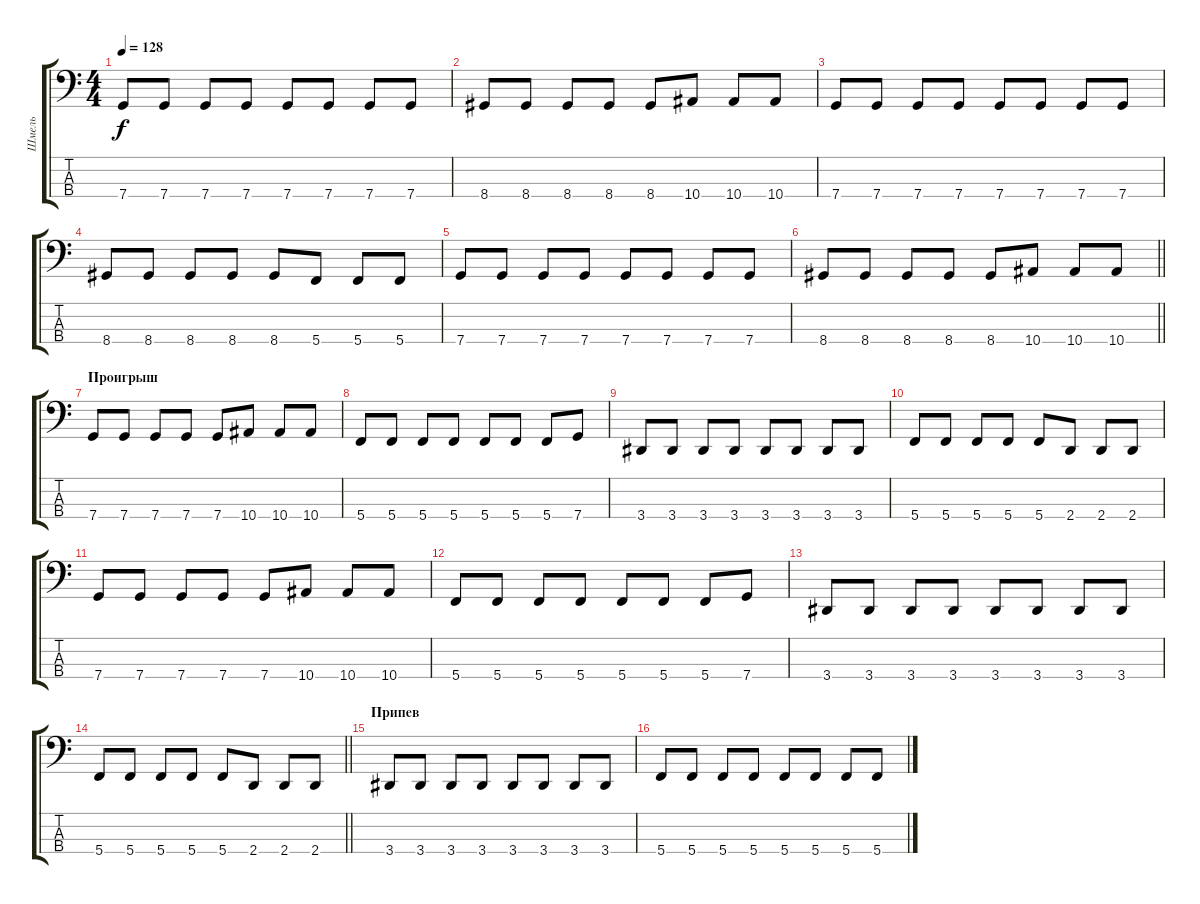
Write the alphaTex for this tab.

\track ("Шмель" "Шмель") {instrument electricbassfinger}
\staff {score tabs}
\tuning (F2 C2 G1 C1) {hide}
\ts (4 4)
\tempo 128
\clef f4
\ks c
7.4.8{dy f} 7.4.8 7.4.8 7.4.8 7.4.8 7.4.8 7.4.8 7.4.8 |
8.4.8 8.4.8 8.4.8 8.4.8 8.4.8 10.4.8 10.4.8 10.4.8 |
7.4.8 7.4.8 7.4.8 7.4.8 7.4.8 7.4.8 7.4.8 7.4.8 |
8.4.8 8.4.8 8.4.8 8.4.8 8.4.8 5.4.8 5.4.8 5.4.8 |
7.4.8 7.4.8 7.4.8 7.4.8 7.4.8 7.4.8 7.4.8 7.4.8 |
\barLineRight lightlight
8.4.8 8.4.8 8.4.8 8.4.8 8.4.8 10.4.8 10.4.8 10.4.8 |
\section ("" "Проигрыш")
7.4.8 7.4.8 7.4.8 7.4.8 7.4.8 10.4.8 10.4.8 10.4.8 |
5.4.8 5.4.8 5.4.8 5.4.8 5.4.8 5.4.8 5.4.8 7.4.8 |
3.4.8 3.4.8 3.4.8 3.4.8 3.4.8 3.4.8 3.4.8 3.4.8 |
5.4.8 5.4.8 5.4.8 5.4.8 5.4.8 2.4.8 2.4.8 2.4.8 |
7.4.8 7.4.8 7.4.8 7.4.8 7.4.8 10.4.8 10.4.8 10.4.8 |
5.4.8 5.4.8 5.4.8 5.4.8 5.4.8 5.4.8 5.4.8 7.4.8 |
3.4.8 3.4.8 3.4.8 3.4.8 3.4.8 3.4.8 3.4.8 3.4.8 |
\barLineRight lightlight
5.4.8 5.4.8 5.4.8 5.4.8 5.4.8 2.4.8 2.4.8 2.4.8 |
\section ("" "Припев")
3.4.8 3.4.8 3.4.8 3.4.8 3.4.8 3.4.8 3.4.8 3.4.8 |
5.4.8 5.4.8 5.4.8 5.4.8 5.4.8 5.4.8 5.4.8 5.4.8
